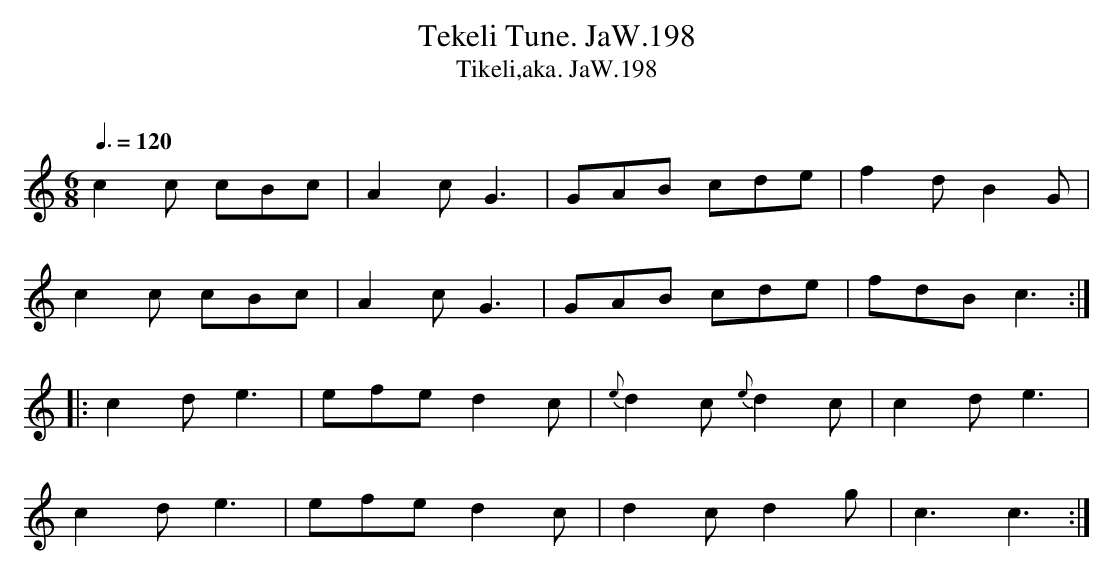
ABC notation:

X:1
T:Tekeli Tune. JaW.198
T:Tikeli,aka. JaW.198
M:6/8
L:1/8
Q:3/8=120
O:
K:C
c2c cBc|A2c G3|GAB cde|f2d B2G|
c2c cBc|A2c G3|GAB cde|fdB c3:|
|:c2d e3|efe d2c|{e}d2c {e}d2c|c2d e3|
c2d e3|efe d2c|d2cd2g|c3 c3:|
